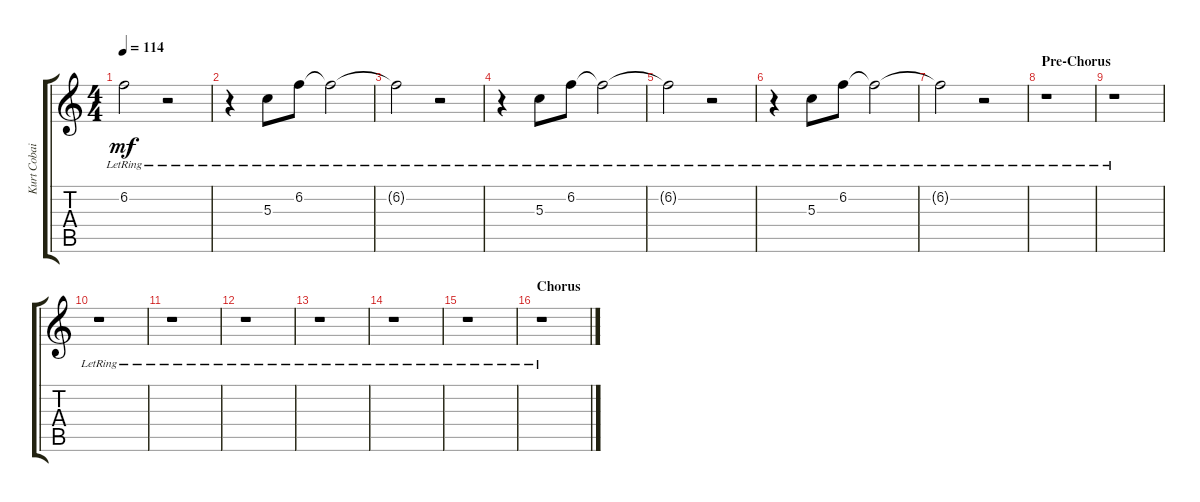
\track ("Kurt Cobain - Intro/Verse Guitar" "Kurt Cobai") {instrument electricguitarclean}
\staff {score tabs}
\tuning (E4 B3 G3 D3 A2 E2) {hide}
\ts (4 4)
\tempo 114
\clef g2
\ks c
6.2{lr t}.2{dy mf} r.2 |
r.4 5.3{lr}.8 6.2{lr}.8 6.2{lr t}.2 |
6.2{lr t}.2 r.2 |
r.4 5.3{lr}.8 6.2{lr}.8 6.2{lr t}.2 |
6.2{lr t}.2 r.2 |
r.4 5.3{lr}.8 6.2{lr}.8 6.2{lr t}.2 |
6.2{lr t}.2 r.2 |
\section ("" "Pre-Chorus")
r.1 |
r.1 |
r.1 |
r.1 |
r.1 |
r.1 |
r.1 |
r.1 |
\section ("" "Chorus")
r.1
